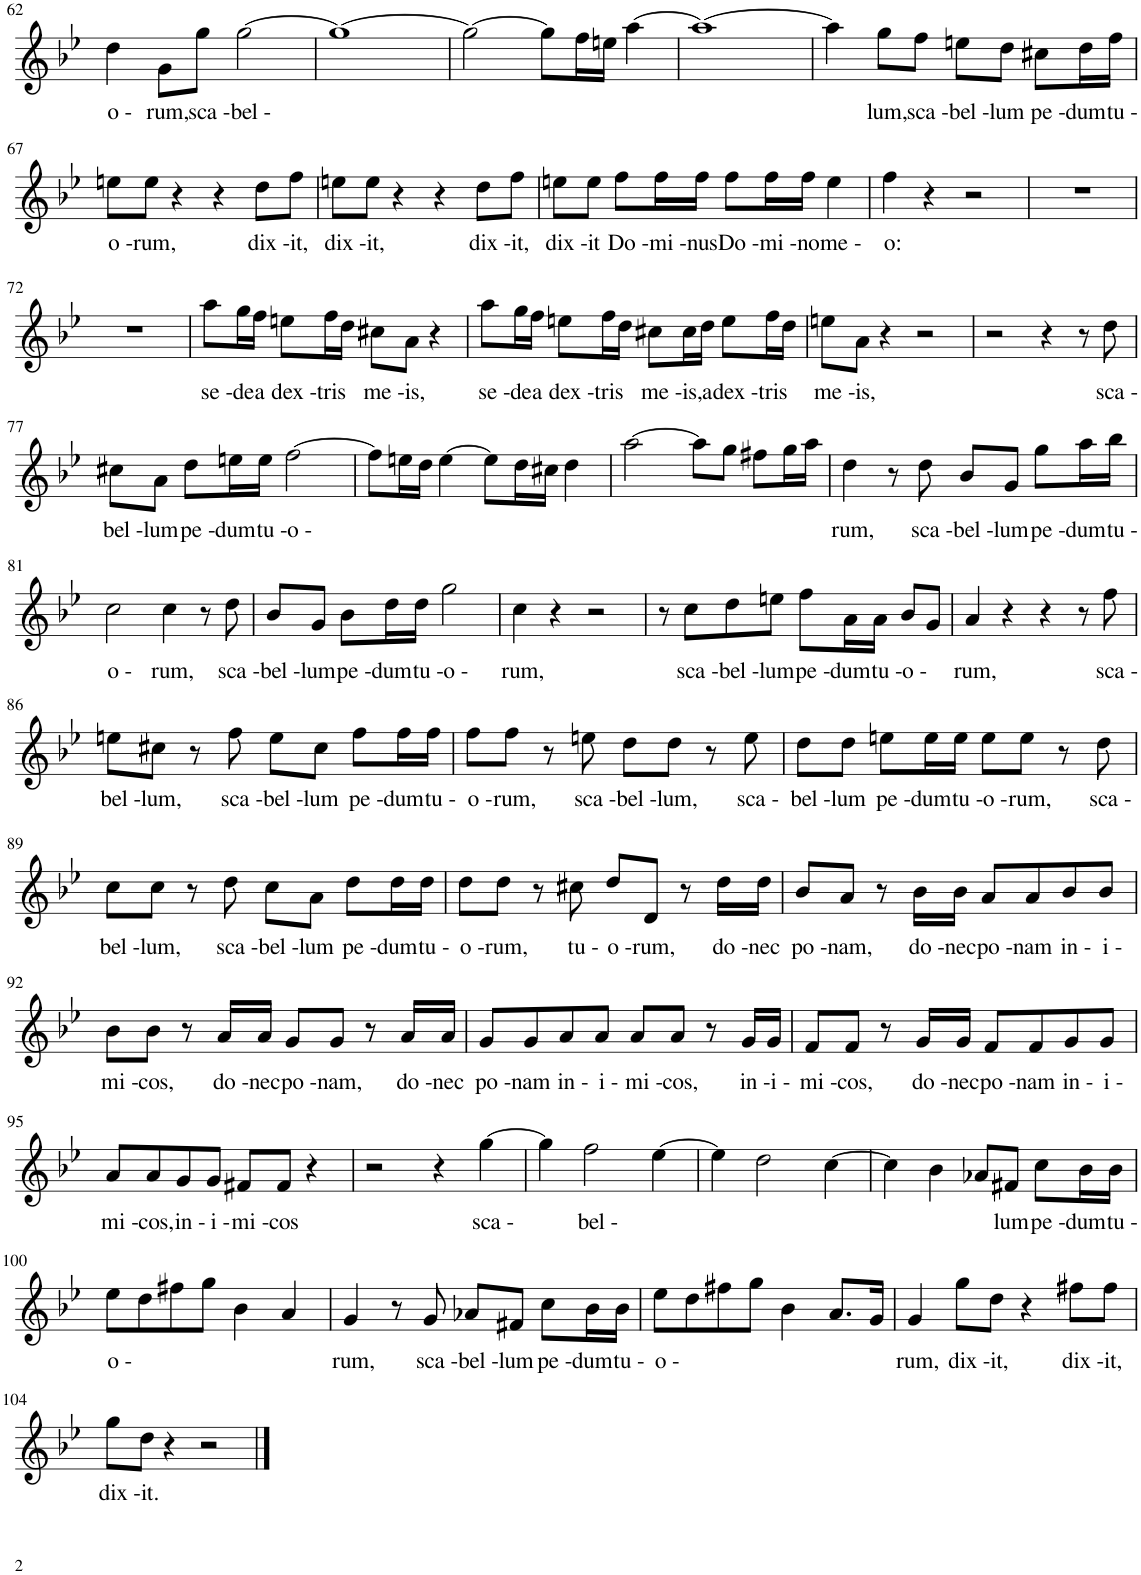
**kern	**text
*part1	*part1
*staff1	*staff1
*I"Piano, Instrument1	*
*I'Pia.	*
!!LO:PB:g=z
*clefG2	*
*k[b-e-]	*
*M4/4	*
=62	=62
!	!LO:LY:b
4dd\	o -
!	!LO:LY:b
8g\L	rum,
!	!LO:LY:b
8gg\J	sca -
!	!LO:LY:b
[2gg\	bel -
=63	=63
1gg_	.
=64	=64
2gg\_	.
8gg\L]	.
16ff\L	.
16een\JJ	.
[4aa\	.
=65	=65
1aa_	.
=66	=66
4aa\]	.
!	!LO:LY:b
8gg\L	lum,
!	!LO:LY:b
8ff\J	sca -
!	!LO:LY:b
8een\L	bel -
!	!LO:LY:b
8dd\J	lum
!	!LO:LY:b
8cc#X\L	pe -
!	!LO:LY:b
16dd\L	dum
!	!LO:LY:b
16ff\JJ	tu -
!!LO:LB:g=z
=67	=67
!	!LO:LY:b
8een\L	o -
!	!LO:LY:b
8ee\J	rum,
4r	.
4r	.
!	!LO:LY:b
8dd\L	dix -
!	!LO:LY:b
8ff\J	it,
=68	=68
!	!LO:LY:b
8een\L	dix -
!	!LO:LY:b
8ee\J	it,
4r	.
4r	.
!	!LO:LY:b
8dd\L	dix -
!	!LO:LY:b
8ff\J	it,
=69	=69
!	!LO:LY:b
8een\L	dix -
!	!LO:LY:b
8ee\J	it
!	!LO:LY:b
8ff\L	Do -
!	!LO:LY:b
16ff\L	mi -
!	!LO:LY:b
16ff\JJ	nus
!	!LO:LY:b
8ff\L	Do -
!	!LO:LY:b
16ff\L	mi -
!	!LO:LY:b
16ff\JJ	no
!	!LO:LY:b
4ee\	me -
=70	=70
!	!LO:LY:b
4ff\	o:
4r	.
2r	.
=71	=71
1r	.
!!LO:LB:g=z
=72	=72
1r	.
=73	=73
!	!LO:LY:b
8aa\L	se -
!	!LO:LY:b
16gg\L	de
!	!LO:LY:b
16ff\JJ	a
!	!LO:LY:b
8een\L	dex -
!	!LO:LY:b
16ff\L	tris
16dd\JJ	.
!	!LO:LY:b
8cc#X\L	me -
!	!LO:LY:b
8a\J	is,
4r	.
=74	=74
!	!LO:LY:b
8aa\L	se -
!	!LO:LY:b
16gg\L	de
!	!LO:LY:b
16ff\JJ	a
!	!LO:LY:b
8een\L	dex -
!	!LO:LY:b
16ff\L	tris
16dd\JJ	.
!	!LO:LY:b
8cc#X\L	me -
!	!LO:LY:b
16cc#\L	is,
!	!LO:LY:b
16dd\JJ	a
!	!LO:LY:b
8ee\L	dex -
!	!LO:LY:b
16ff\L	tris
16dd\JJ	.
=75	=75
!	!LO:LY:b
8een\L	me -
!	!LO:LY:b
8a\J	is,
4r	.
2r	.
=76	=76
2r	.
4r	.
8r	.
!	!LO:LY:b
8dd\	sca -
!!LO:LB:g=z
=77	=77
!	!LO:LY:b
8cc#X\L	bel -
!	!LO:LY:b
8a\J	lum
!	!LO:LY:b
8dd\L	pe -
!	!LO:LY:b
16een\L	dum
!	!LO:LY:b
16ee\JJ	tu -
!	!LO:LY:b
[2ff\	o -
=78	=78
8ff\L]	.
16een\L	.
16dd\JJ	.
[4ee\	.
8ee\L]	.
16dd\L	.
16cc#X\JJ	.
4dd\	.
=79	=79
[2aa\	.
8aa\L]	.
8gg\J	.
8ff#X\L	.
16gg\L	.
16aa\JJ	.
=80	=80
!	!LO:LY:b
4dd\	rum,
8r	.
!	!LO:LY:b
8dd\	sca -
!	!LO:LY:b
8b-/L	bel -
!	!LO:LY:b
8g/J	lum
!	!LO:LY:b
8gg\L	pe -
!	!LO:LY:b
16aa\L	dum
!	!LO:LY:b
16bb-\JJ	tu -
!!LO:LB:g=z
=81	=81
!	!LO:LY:b
2cc\	o -
!	!LO:LY:b
4cc\	rum,
8r	.
!	!LO:LY:b
8dd\	sca -
=82	=82
!	!LO:LY:b
8b-/L	bel -
!	!LO:LY:b
8g/J	lum
!	!LO:LY:b
8b-\L	pe -
!	!LO:LY:b
16dd\L	dum
!	!LO:LY:b
16dd\JJ	tu -
!	!LO:LY:b
2gg\	o -
=83	=83
!	!LO:LY:b
4cc\	rum,
4r	.
2r	.
=84	=84
8r	.
!	!LO:LY:b
8cc\L	sca -
!	!LO:LY:b
8dd\	bel -
!	!LO:LY:b
8een\J	lum
!	!LO:LY:b
8ff\L	pe -
!	!LO:LY:b
16a\L	dum
!	!LO:LY:b
16a\JJ	tu -
!	!LO:LY:b
8b-/L	o -
8g/J	.
=85	=85
!	!LO:LY:b
4a/	rum,
4r	.
4r	.
8r	.
!	!LO:LY:b
8ff\	sca -
!!LO:LB:g=z
=86	=86
!	!LO:LY:b
8een\L	bel -
!	!LO:LY:b
8cc#X\J	lum,
8r	.
!	!LO:LY:b
8ff\	sca -
!	!LO:LY:b
8ee\L	bel -
!	!LO:LY:b
8cc#\J	lum
!	!LO:LY:b
8ff\L	pe -
!	!LO:LY:b
16ff\L	dum
!	!LO:LY:b
16ff\JJ	tu -
=87	=87
!	!LO:LY:b
8ff\L	o -
!	!LO:LY:b
8ff\J	rum,
8r	.
!	!LO:LY:b
8een\	sca -
!	!LO:LY:b
8dd\L	bel -
!	!LO:LY:b
8dd\J	lum,
8r	.
!	!LO:LY:b
8ee\	sca -
=88	=88
!	!LO:LY:b
8dd\L	bel -
!	!LO:LY:b
8dd\J	lum
!	!LO:LY:b
8een\L	pe -
!	!LO:LY:b
16ee\L	dum
!	!LO:LY:b
16ee\JJ	tu -
!	!LO:LY:b
8ee\L	o -
!	!LO:LY:b
8ee\J	rum,
8r	.
!	!LO:LY:b
8dd\	sca -
!!LO:LB:g=z
=89	=89
!	!LO:LY:b
8cc\L	bel -
!	!LO:LY:b
8cc\J	lum,
8r	.
!	!LO:LY:b
8dd\	sca -
!	!LO:LY:b
8cc\L	bel -
!	!LO:LY:b
8a\J	lum
!	!LO:LY:b
8dd\L	pe -
!	!LO:LY:b
16dd\L	dum
!	!LO:LY:b
16dd\JJ	tu -
=90	=90
!	!LO:LY:b
8dd\L	o -
!	!LO:LY:b
8dd\J	rum,
8r	.
!	!LO:LY:b
8cc#X\	tu -
!	!LO:LY:b
8dd/L	o -
!	!LO:LY:b
8d/J	rum,
8r	.
!	!LO:LY:b
16dd\LL	do -
!	!LO:LY:b
16dd\JJ	nec
=91	=91
!	!LO:LY:b
8b-/L	po -
!	!LO:LY:b
8a/J	nam,
8r	.
!	!LO:LY:b
16b-\LL	do -
!	!LO:LY:b
16b-\JJ	nec
!	!LO:LY:b
8a/L	po -
!	!LO:LY:b
8a/	nam
!	!LO:LY:b
8b-/	in -
!	!LO:LY:b
8b-/J	i -
!!LO:LB:g=z
=92	=92
!	!LO:LY:b
8b-\L	mi -
!	!LO:LY:b
8b-\J	cos,
8r	.
!	!LO:LY:b
16a/LL	do -
!	!LO:LY:b
16a/JJ	nec
!	!LO:LY:b
8g/L	po -
!	!LO:LY:b
8g/J	nam,
8r	.
!	!LO:LY:b
16a/LL	do -
!	!LO:LY:b
16a/JJ	nec
=93	=93
!	!LO:LY:b
8g/L	po -
!	!LO:LY:b
8g/	nam
!	!LO:LY:b
8a/	in -
!	!LO:LY:b
8a/J	i -
!	!LO:LY:b
8a/L	mi -
!	!LO:LY:b
8a/J	cos,
8r	.
!	!LO:LY:b
16g/LL	in -
!	!LO:LY:b
16g/JJ	i -
=94	=94
!	!LO:LY:b
8f/L	mi -
!	!LO:LY:b
8f/J	cos,
8r	.
!	!LO:LY:b
16g/LL	do -
!	!LO:LY:b
16g/JJ	nec
!	!LO:LY:b
8f/L	po -
!	!LO:LY:b
8f/	nam
!	!LO:LY:b
8g/	in -
!	!LO:LY:b
8g/J	i -
!!LO:LB:g=z
=95	=95
!	!LO:LY:b
8a/L	mi -
!	!LO:LY:b
8a/	cos,
!	!LO:LY:b
8g/	in -
!	!LO:LY:b
8g/J	i -
!	!LO:LY:b
8f#X/L	mi -
!	!LO:LY:b
8f#/J	cos
4r	.
=96	=96
2r	.
4r	.
!	!LO:LY:b
[4gg\	sca -
=97	=97
4gg\]	.
!	!LO:LY:b
2ff\	bel -
[4ee-\	.
=98	=98
4ee-\]	.
2dd\	.
[4cc\	.
=99	=99
4cc\]	.
4b-\	.
8a-X/L	.
!	!LO:LY:b
8f#X/J	lum
!	!LO:LY:b
8cc\L	pe -
!	!LO:LY:b
16b-\L	dum
!	!LO:LY:b
16b-\JJ	tu -
!!LO:LB:g=z
=100	=100
!	!LO:LY:b
8ee-\L	o -
8dd\	.
8ff#X\	.
8gg\J	.
4b-\	.
4a/	.
=101	=101
!	!LO:LY:b
4g/	rum,
8r	.
!	!LO:LY:b
8g/	sca -
!	!LO:LY:b
8a-X/L	bel -
!	!LO:LY:b
8f#X/J	lum
!	!LO:LY:b
8cc\L	pe -
!	!LO:LY:b
16b-\L	dum
!	!LO:LY:b
16b-\JJ	tu -
=102	=102
!	!LO:LY:b
8ee-\L	o -
8dd\	.
8ff#X\	.
8gg\J	.
4b-\	.
8.a/L	.
16g/Jk	.
=103	=103
!	!LO:LY:b
4g/	rum,
!	!LO:LY:b
8gg\L	dix -
!	!LO:LY:b
8dd\J	it,
4r	.
!	!LO:LY:b
8ff#X\L	dix -
!	!LO:LY:b
8ff#\J	it,
!!LO:LB:g=z
=104	=104
!	!LO:LY:b
8gg\L	dix -
!	!LO:LY:b
8dd\J	it.
4r	.
2r	.
==	==
*-	*-
